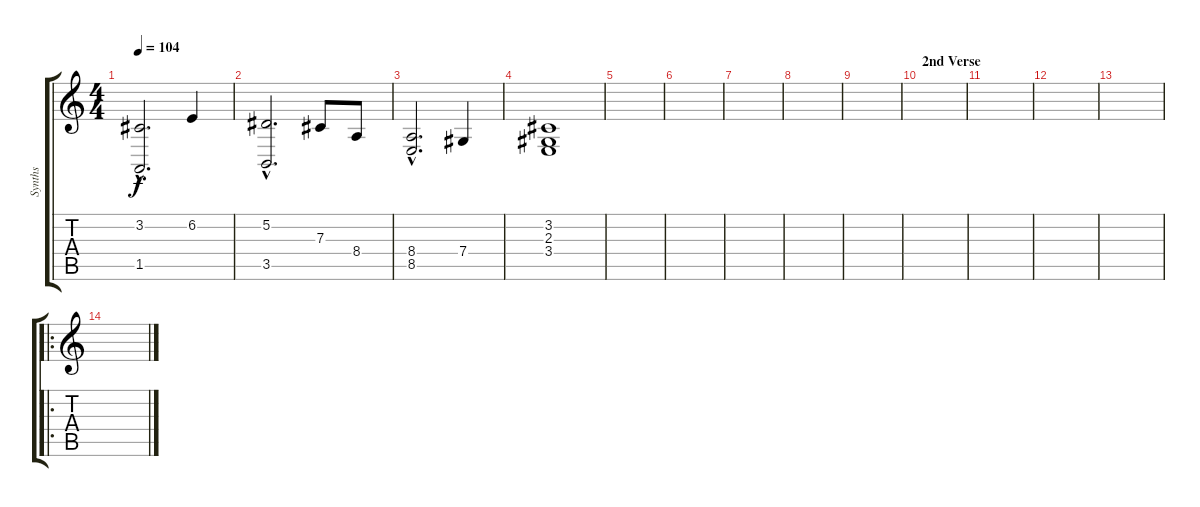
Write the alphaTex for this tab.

\track ("Synths" "Synths") {instrument stringensemble1}
\staff {score tabs}
\tuning (Eb4 Bb3 Gb3 Db3 Ab2 Db2) {hide}
\ts (4 4)
\tempo 104
\clef g2
\ks c
(3.2{hac} 1.5{hac}).2{d dy f} 6.2.4 |
(5.2{hac} 3.5{hac}).2{d} 7.3.8 8.4.8 |
(8.4{hac} 8.5{hac}).2{d} 7.4.4 |
(3.2 2.3 3.4).1 |
|
|
|
|
|
\section ("" "2nd Verse")
|
|
|
|
\ro
